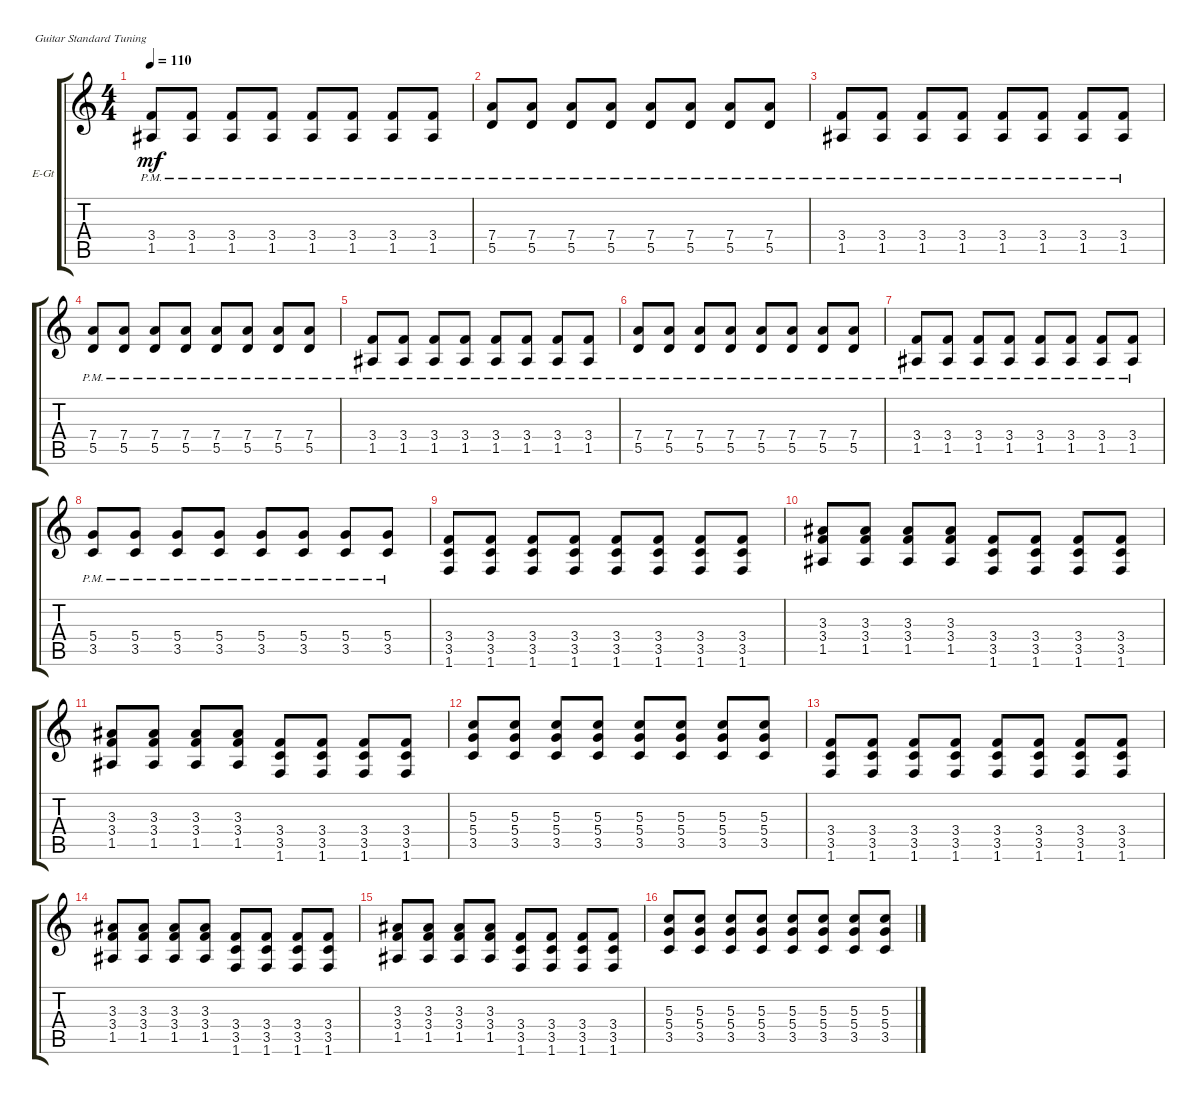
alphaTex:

\defaultSystemsLayout 4
\bracketExtendMode groupsimilarinstruments
\firstSystemTrackNameOrientation horizontal
\otherSystemsTrackNameOrientation horizontal
\track ("Bobby Bandiera" "E-Gt") {instrument overdrivenguitar}
\staff {score tabs}
\tuning (E4 B3 G3 D3 A2 E2)
\ts (4 4)
\tempo 110
\clef g2
\ks c
(1.5{pm} 3.4{pm}).8{dy mf} (1.5{pm} 3.4{pm}).8 (1.5{pm} 3.4{pm}).8 (1.5{pm} 3.4{pm}).8 (1.5{pm} 3.4{pm}).8 (1.5{pm} 3.4{pm}).8 (1.5{pm} 3.4{pm}).8 (1.5{pm} 3.4{pm}).8 |
(5.5{pm} 7.4{pm}).8 (7.4{pm} 5.5{pm}).8 (7.4{pm} 5.5{pm}).8 (7.4{pm} 5.5{pm}).8 (7.4{pm} 5.5{pm}).8 (7.4{pm} 5.5{pm}).8 (7.4{pm} 5.5{pm}).8 (7.4{pm} 5.5{pm}).8 |
(3.4{pm} 1.5{pm}).8 (3.4{pm} 1.5{pm}).8 (1.5{pm} 3.4{pm}).8 (1.5{pm} 3.4{pm}).8 (1.5{pm} 3.4{pm}).8 (1.5{pm} 3.4{pm}).8 (1.5{pm} 3.4{pm}).8 (1.5{pm} 3.4{pm}).8 |
(7.4{pm} 5.5{pm}).8 (7.4{pm} 5.5{pm}).8 (7.4{pm} 5.5{pm}).8 (7.4{pm} 5.5{pm}).8 (7.4{pm} 5.5{pm}).8 (7.4{pm} 5.5{pm}).8 (7.4{pm} 5.5{pm}).8 (7.4{pm} 5.5{pm}).8 |
(1.5{pm} 3.4{pm}).8 (1.5{pm} 3.4{pm}).8 (1.5{pm} 3.4{pm}).8 (1.5{pm} 3.4{pm}).8 (1.5{pm} 3.4{pm}).8 (1.5{pm} 3.4{pm}).8 (1.5{pm} 3.4{pm}).8 (1.5{pm} 3.4{pm}).8 |
(5.5{pm} 7.4{pm}).8 (5.5{pm} 7.4{pm}).8 (5.5{pm} 7.4{pm}).8 (5.5{pm} 7.4{pm}).8 (5.5{pm} 7.4{pm}).8 (5.5{pm} 7.4{pm}).8 (5.5{pm} 7.4{pm}).8 (5.5{pm} 7.4{pm}).8 |
(1.5{pm} 3.4{pm}).8 (1.5{pm} 3.4{pm}).8 (1.5{pm} 3.4{pm}).8 (1.5{pm} 3.4{pm}).8 (1.5{pm} 3.4{pm}).8 (1.5{pm} 3.4{pm}).8 (1.5{pm} 3.4{pm}).8 (1.5{pm} 3.4{pm}).8 |
(3.5{pm} 5.4{pm}).8 (3.5{pm} 5.4{pm}).8 (3.5{pm} 5.4{pm}).8 (3.5{pm} 5.4{pm}).8 (3.5{pm} 5.4{pm}).8 (3.5{pm} 5.4{pm}).8 (3.5{pm} 5.4{pm}).8 (3.5{pm} 5.4{pm}).8 |
(1.6 3.5 3.4).8 (1.6 3.5 3.4).8 (1.6 3.5 3.4).8 (1.6 3.5 3.4).8 (1.6 3.5 3.4).8 (1.6 3.5 3.4).8 (1.6 3.5 3.4).8 (1.6 3.5 3.4).8 |
(1.5 3.4 3.3).8 (1.5 3.4 3.3).8 (1.5 3.4 3.3).8 (1.5 3.4 3.3).8 (1.6 3.5 3.4).8 (1.6 3.5 3.4).8 (1.6 3.5 3.4).8 (1.6 3.5 3.4).8 |
(1.5 3.4 3.3).8 (1.5 3.4 3.3).8 (1.5 3.4 3.3).8 (1.5 3.4 3.3).8 (1.6 3.5 3.4).8 (1.6 3.5 3.4).8 (1.6 3.5 3.4).8 (1.6 3.5 3.4).8 |
(3.5 5.4 5.3).8 (3.5 5.4 5.3).8 (3.5 5.4 5.3).8 (3.5 5.4 5.3).8 (3.5 5.4 5.3).8 (3.5 5.4 5.3).8 (3.5 5.4 5.3).8 (3.5 5.4 5.3).8 |
(1.6 3.5 3.4).8 (1.6 3.5 3.4).8 (1.6 3.5 3.4).8 (1.6 3.5 3.4).8 (1.6 3.5 3.4).8 (1.6 3.5 3.4).8 (1.6 3.5 3.4).8 (1.6 3.5 3.4).8 |
(1.5 3.4 3.3).8 (1.5 3.4 3.3).8 (1.5 3.4 3.3).8 (1.5 3.4 3.3).8 (1.6 3.5 3.4).8 (1.6 3.5 3.4).8 (1.6 3.5 3.4).8 (1.6 3.5 3.4).8 |
(1.5 3.4 3.3).8 (1.5 3.4 3.3).8 (1.5 3.4 3.3).8 (1.5 3.4 3.3).8 (1.6 3.5 3.4).8 (1.6 3.5 3.4).8 (1.6 3.5 3.4).8 (1.6 3.5 3.4).8 |
(3.5 5.4 5.3).8 (3.5 5.4 5.3).8 (3.5 5.4 5.3).8 (3.5 5.4 5.3).8 (3.5 5.4 5.3).8 (3.5 5.4 5.3).8 (3.5 5.4 5.3).8 (3.5 5.4 5.3).8
